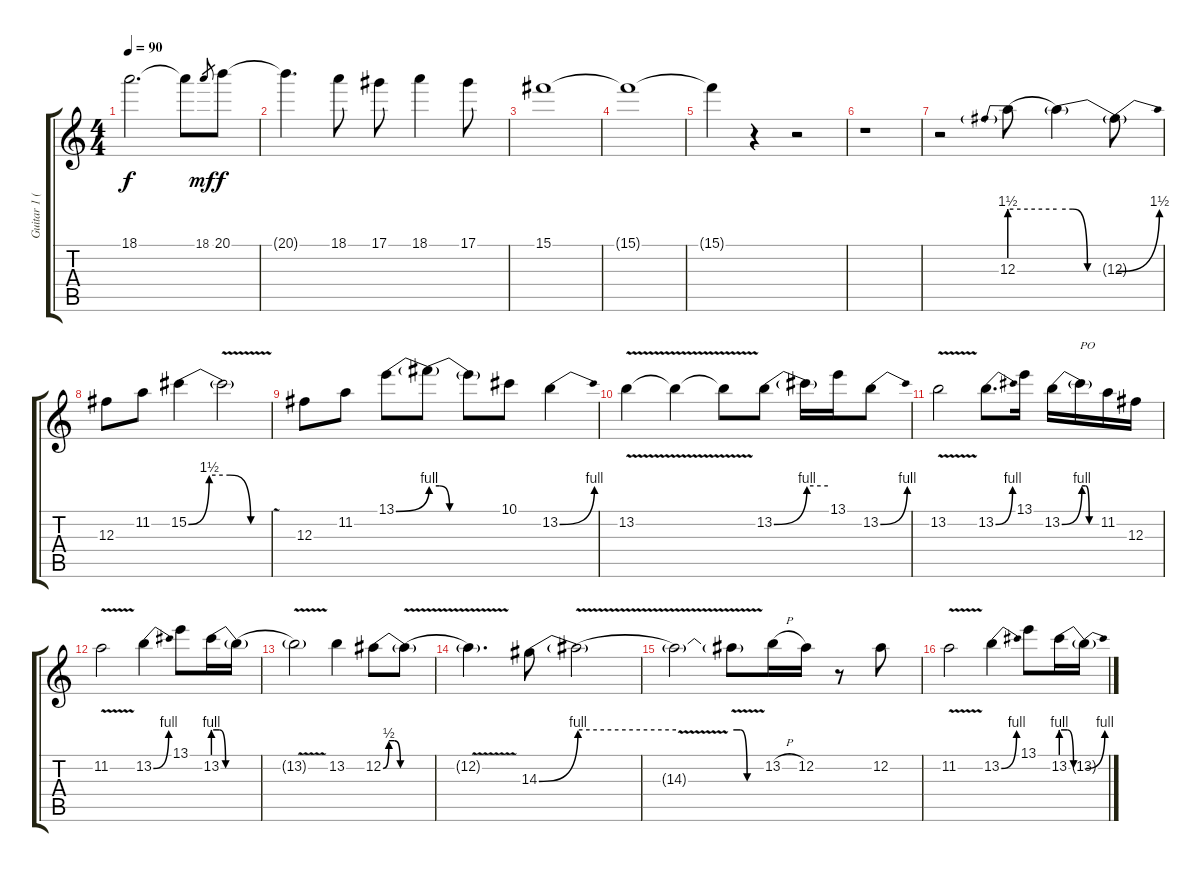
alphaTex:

\track ("Guitar 1 (Slash)" "Guitar 1 (") {instrument overdrivenguitar}
\staff {score tabs}
\tuning (Eb4 Bb3 Gb3 Db3 Ab2 Eb2) {hide}
\ts (4 4)
\tempo 90
\clef g2
\ks c
18.1.2{d dy f} 18.1{t}.8 18.1.8{gr dy mf} 20.1.8{dy f} |
20.1{t}.4{d} 18.1.8 17.1.8 18.1.4 17.1.8 |
15.1.1 |
15.1{t}.1 |
15.1{t}.4 r.4 r.2 |
r.1 |
r.2 12.3{be (prebend 0 6 60 6)}.8 12.3{be (custom 0 6 15 6 30 0 60 0) t}.4 12.3{be (bend 0 0 60 6) t}.8 |
12.3.8 11.2.8 15.2{be (custom 0 0 15 6 30 6 45 0 60 0)}.4 15.2{v t}.2 |
12.3.8 11.2.8 13.1{be (bend 0 0 60 4)}.8 13.1{be (custom 0 4 15 4 30 0 60 0) t}.8 13.1{be (hold 0 0 60 0) t}.8 10.1.8 13.2{be (bend 0 0 60 4)}.4 |
13.2{v}.4 13.2{v t}.4 13.2{v t}.8 13.2{be (bend 0 0 60 4)}.8 13.2{be (hold 0 4 60 4) t}.16 13.1.16 13.2{be (bend 0 0 60 4)}.8 |
13.2{v}.2 13.2{be (bend 0 0 60 4)}.8{d} 13.1.16 13.2{be (bend 0 0 60 4)}.16 13.2{be (custom 0 4 15 4 30 0 60 0) t}.16{txt "PO"} 11.2.16 12.3.16 |
11.2{v}.2 13.2{be (bend 0 0 60 4)}.4 13.1.8 13.2{be (custom 0 4 15 4 30 0 60 0)}.16 13.2{be (hold 0 0 60 0) t}.16 |
13.2{v t}.2 13.2.4 12.2{be (custom 0 0 15 2 30 2 45 0 60 0)}.8 12.2{be (hold 0 0 60 0) v t}.8 |
12.2{v t}.4{d} 14.3{be (bend 0 0 60 4)}.8 14.3{be (hold 0 4 60 4) v t}.2 |
14.3{v t}.2 14.3{be (custom 0 4 15 4 30 0 60 0) t}.8 13.2{h}.16 12.2.16 r.8 12.2.8 |
11.2{v}.2 13.2{be (bend 0 0 60 4)}.4 13.1.8 13.2{be (custom 0 4 15 4 30 0 60 0)}.16 13.2{be (bend 0 0 60 4) t}.16
